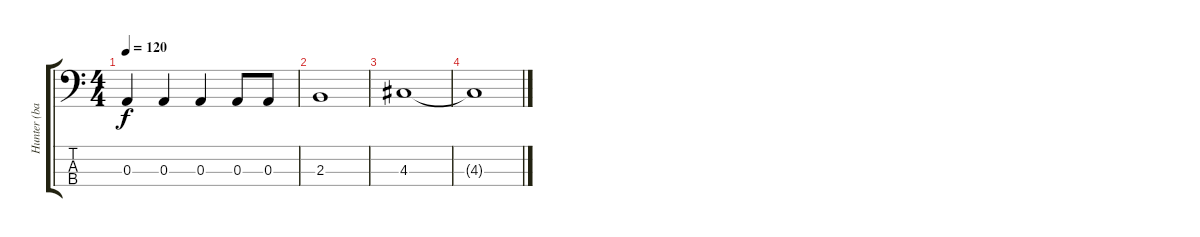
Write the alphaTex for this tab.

\track ("Hunter (bass)" "Hunter (ba") {instrument electricbasspick}
\staff {score tabs}
\tuning (G2 D2 A1 E1) {hide}
\ts (4 4)
\tempo 120
\clef f4
\ks c
0.3.4{dy f} 0.3.4 0.3.4 0.3.8 0.3.8 |
2.3.1 |
4.3.1 |
4.3{t}.1
